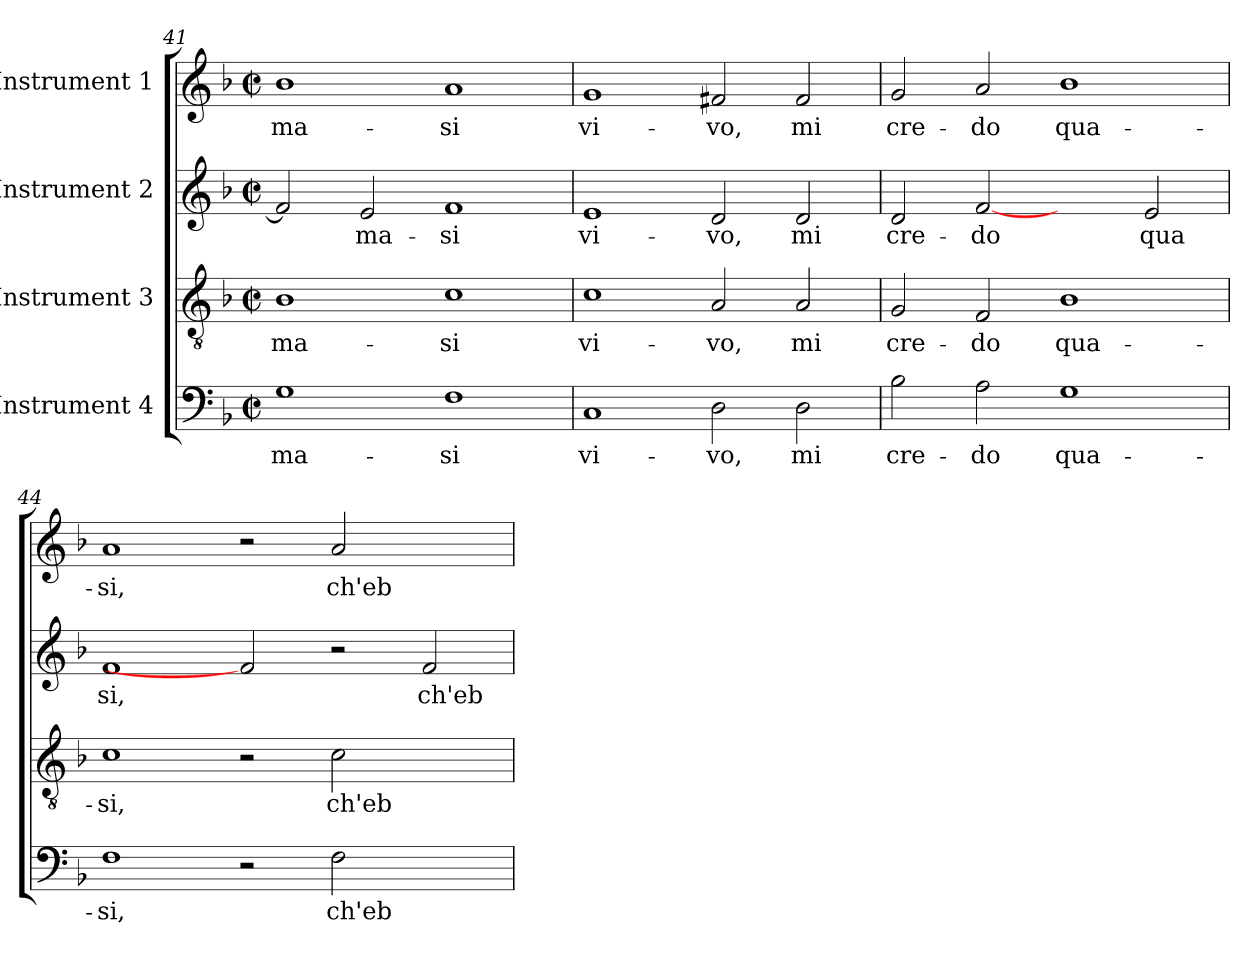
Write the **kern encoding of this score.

**kern	**text	**kern	**text	**kern	**text	**kern	**text
*part4	*part4	*part3	*part3	*part2	*part2	*part1	*part1
*staff4	*staff4	*staff3	*staff3	*staff2	*staff2	*staff1	*staff1
*I"Instrument 4	*	*I"Instrument 3	*	*I"Instrument 2	*	*I"Instrument 1	*
*clefF4	*	*clefGv2	*	*clefG2	*	*clefG2	*
*k[b-]	*	*k[b-]	*	*k[b-]	*	*k[b-]	*
*F:	*	*F:	*	*F:	*	*F:	*
*M2/2	*	*M2/2	*	*M2/2	*	*M2/2	*
*met(c|)	*	*met(c|)	*	*met(c|)	*	*met(c|)	*
=41	=41	=41	=41	=41	=41	=41	=41
!	!LO:LY:b:cj	!	!LO:LY:b:cj	!	!	!	!LO:LY:b:cj
1G	-ma-	1B-	-ma-	2f/]	.	1b-	-ma-
!	!	!	!	!	!LO:LY:b:cj	!	!
.	.	.	.	2e/	-ma-	.	.
!	!LO:LY:b:cj	!	!LO:LY:b:cj	!	!LO:LY:b:rj	!	!LO:LY:b:cj
1F	-si	1c	-si	1f	-si	1a	-si
=42	=42	=42	=42	=42	=42	=42	=42
!	!LO:LY:b:cj	!	!LO:LY:b:cj	!	!LO:LY:b:cj	!	!LO:LY:b:cj
1C	vi-	1c	vi-	1e	vi-	1g	vi-
!	!LO:LY:b:cj	!	!LO:LY:b:cj	!	!LO:LY:b:cj	!	!LO:LY:b:cj
2D\	-vo,	2A/	-vo,	2d/	-vo,	2f#X/	-vo,
!	!LO:LY:b:cj	!	!LO:LY:b:cj	!	!LO:LY:b:cj	!	!LO:LY:b:cj
2D\	mi	2A/	mi	2d/	mi	2f#/	mi
=43	=43	=43	=43	=43	=43	=43	=43
!	!LO:LY:b	!	!LO:LY:b	!	!LO:LY:b	!	!LO:LY:b
2B-\	cre-	2G/	cre-	2d/	cre-	2g/	cre-
!	!LO:LY:b:rj	!	!LO:LY:b:rj	!	!LO:LY:b:rj	!	!LO:LY:b:rj
2A\	-do	2F/	-do	[2f	-do	2a/	-do
!	!LO:LY:b:cj	!	!LO:LY:b:cj	!	!	!	!LO:LY:b:cj
1G	qua-	1B-	qua-	2ryy	.	1b-	qua-
!	!	!	!	!	!LO:LY:b:cj	!	!
.	.	.	.	2e/	qua	.	.
!!LO:PB:g=z
=44	=44	=44	=44	=44	=44	=44	=44
!	!LO:LY:b:cj	!	!LO:LY:b:cj	!	!LO:LY:b:cj	!	!LO:LY:b:cj
1F	-si,	1c	-si,	1f	si,	1a	-si,
2r	.	2r	.	2f]	.	2r	.
!	!LO:LY:b:cj	!	!LO:LY:b:cj	!	!	!	!LO:LY:b:cj
2F\	ch'eb-	2c\	ch'eb	2r	.	2a/	ch'eb-
!	!	!	!	!	!LO:LY:b:cj	!	!
2ryy	.	2ryy	.	2f/	ch'eb-	2ryy	.
=	=	=	=	=	=	=	=
*-	*-	*-	*-	*-	*-	*-	*-
